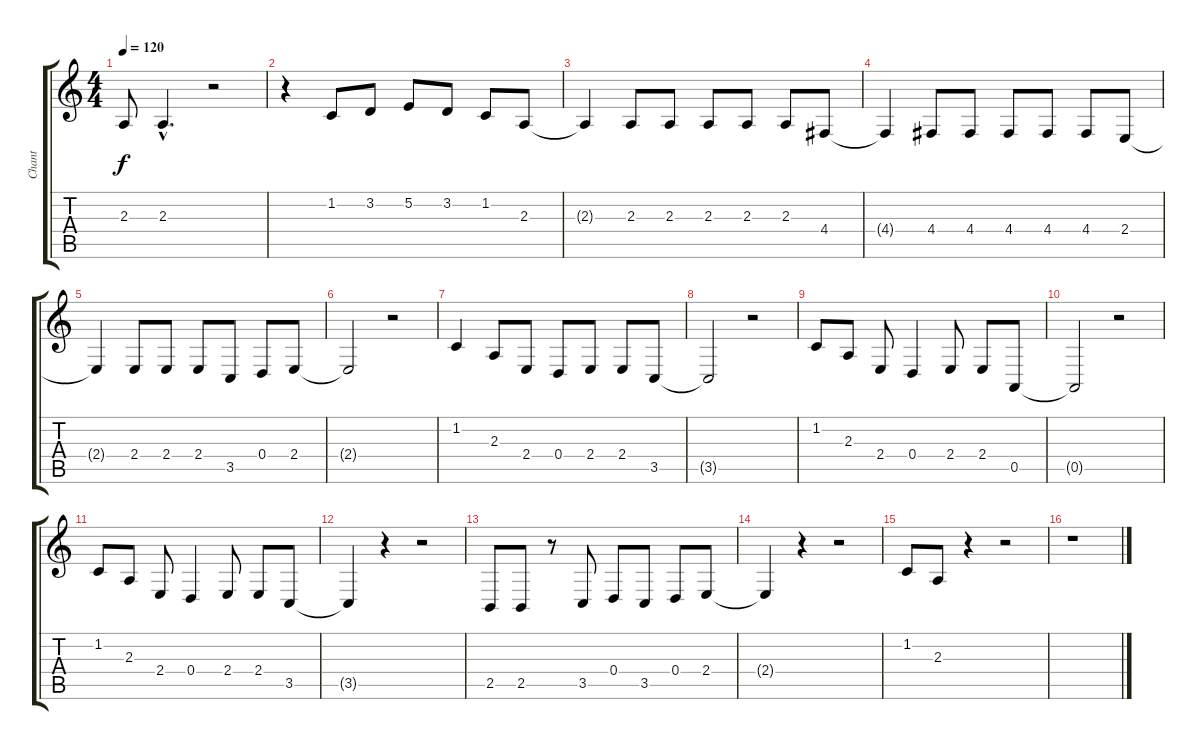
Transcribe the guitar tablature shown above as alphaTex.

\track ("Chant" "Chant") {instrument tenorsax}
\staff {score tabs}
\tuning (E4 B3 G3 D3 A2 E2) {hide}
\ts (4 4)
\tempo 120
\clef g2
\ks c
2.3.8{dy f} 2.3{hac}.4{d} r.2 |
r.4 1.2.8 3.2.8 5.2.8 3.2.8 1.2.8 2.3.8 |
2.3{t}.4 2.3.8 2.3.8 2.3.8 2.3.8 2.3.8 4.4.8 |
4.4{t}.4 4.4.8 4.4.8 4.4.8 4.4.8 4.4.8 2.4.8 |
2.4{t}.4 2.4.8 2.4.8 2.4.8 3.5.8 0.4.8 2.4.8 |
2.4{t}.2 r.2 |
1.2.4 2.3.8 2.4.8 0.4.8 2.4.8 2.4.8 3.5.8 |
3.5{t}.2 r.2 |
1.2.8 2.3.8 2.4.8 0.4.4 2.4.8 2.4.8 0.5.8 |
0.5{t}.2 r.2 |
1.2.8 2.3.8 2.4.8 0.4.4 2.4.8 2.4.8 3.5.8 |
3.5{t}.4 r.4 r.2 |
2.5.8 2.5.8 r.8 3.5.8 0.4.8 3.5.8 0.4.8 2.4.8 |
2.4{t}.4 r.4 r.2 |
1.2.8 2.3.8 r.4 r.2 |
r.1
